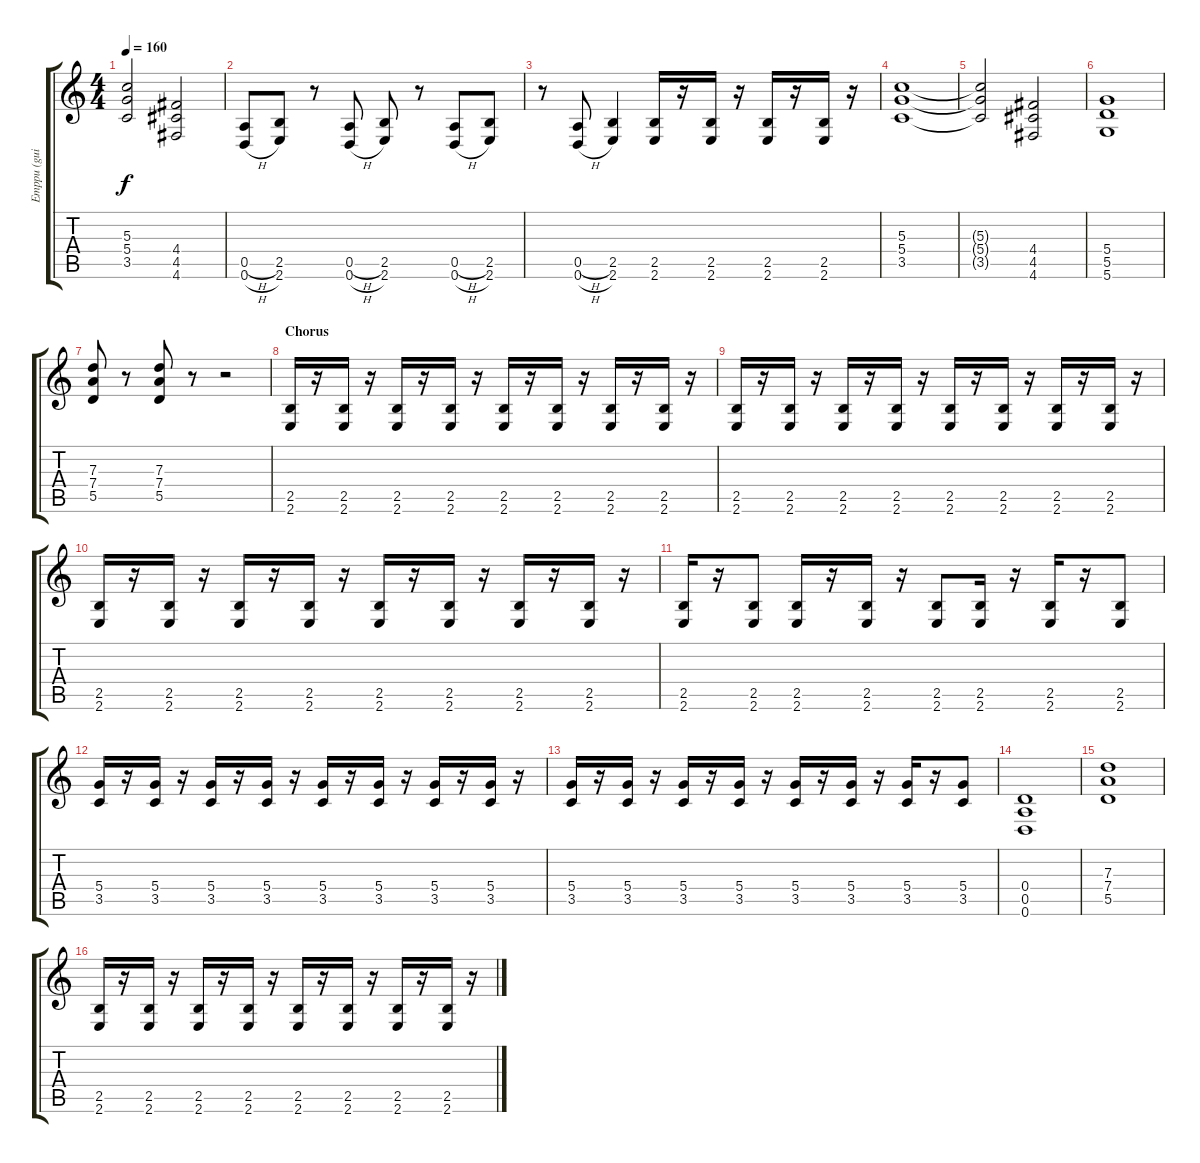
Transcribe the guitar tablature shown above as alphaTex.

\track ("Emppu (guitar)" "Emppu (gui") {instrument distortionguitar}
\staff {score tabs}
\tuning (E4 B3 G3 D3 A2 D2) {hide}
\ts (4 4)
\tempo 160
\clef g2
\ks c
(5.3{t} 5.4{t} 3.5{t}).2{dy f} (4.4 4.5 4.6).2 |
(0.5{h} 0.6{h}).8 (2.5 2.6).8 r.8 (0.5{h} 0.6{h}).8 (2.5 2.6).8 r.8 (0.5{h} 0.6{h}).8 (2.5 2.6).8 |
r.8 (0.5{h} 0.6{h}).8 (2.5 2.6).4 (2.5 2.6).16 r.16 (2.5 2.6).16 r.16 (2.5 2.6).16 r.16 (2.5 2.6).16 r.16 |
(5.3 5.4 3.5).1 |
(5.3{t} 5.4{t} 3.5{t}).2 (4.4 4.5 4.6).2 |
(5.4 5.5 5.6).1 |
(7.3 7.4 5.5).8 r.8 (7.3 7.4 5.5).8 r.8 r.2 |
\section ("" "Chorus")
(2.5 2.6).16 r.16 (2.5 2.6).16 r.16 (2.5 2.6).16 r.16 (2.5 2.6).16 r.16 (2.5 2.6).16 r.16 (2.5 2.6).16 r.16 (2.5 2.6).16 r.16 (2.5 2.6).16 r.16 |
(2.5 2.6).16 r.16 (2.5 2.6).16 r.16 (2.5 2.6).16 r.16 (2.5 2.6).16 r.16 (2.5 2.6).16 r.16 (2.5 2.6).16 r.16 (2.5 2.6).16 r.16 (2.5 2.6).16 r.16 |
(2.5 2.6).16 r.16 (2.5 2.6).16 r.16 (2.5 2.6).16 r.16 (2.5 2.6).16 r.16 (2.5 2.6).16 r.16 (2.5 2.6).16 r.16 (2.5 2.6).16 r.16 (2.5 2.6).16 r.16 |
(2.5 2.6).16 r.16 (2.5 2.6).8 (2.5 2.6).16 r.16 (2.5 2.6).16 r.16 (2.5 2.6).8 (2.5 2.6).16 r.16 (2.5 2.6).16 r.16 (2.5 2.6).8 |
(5.4 3.5).16 r.16 (5.4 3.5).16 r.16 (5.4 3.5).16 r.16 (5.4 3.5).16 r.16 (5.4 3.5).16 r.16 (5.4 3.5).16 r.16 (5.4 3.5).16 r.16 (5.4 3.5).16 r.16 |
(5.4 3.5).16 r.16 (5.4 3.5).16 r.16 (5.4 3.5).16 r.16 (5.4 3.5).16 r.16 (5.4 3.5).16 r.16 (5.4 3.5).16 r.16 (5.4 3.5).16 r.16 (5.4 3.5).8 |
(0.4 0.5 0.6).1 |
(7.3 7.4 5.5).1 |
(2.5 2.6).16 r.16 (2.5 2.6).16 r.16 (2.5 2.6).16 r.16 (2.5 2.6).16 r.16 (2.5 2.6).16 r.16 (2.5 2.6).16 r.16 (2.5 2.6).16 r.16 (2.5 2.6).16 r.16
